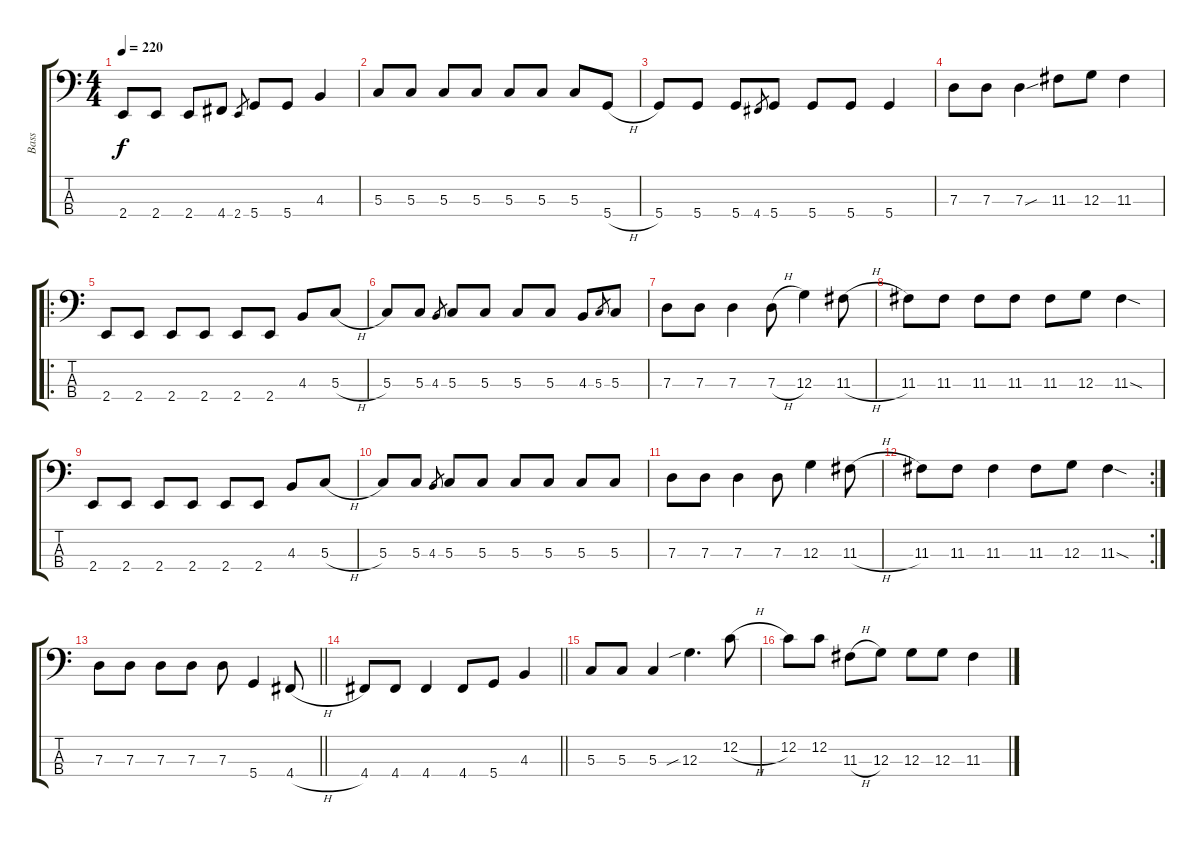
\track ("Bass" "Bass") {instrument electricbasspick}
\staff {score tabs}
\tuning (F2 C2 G1 D1) {hide}
\ts (4 4)
\tempo 220
\clef f4
\ks c
2.4.8{dy f} 2.4.8 2.4.8 4.4.8 2.4.8{gr} 5.4.8 5.4.8 4.3.4 |
5.3.8 5.3.8 5.3.8 5.3.8 5.3.8 5.3.8 5.3.8 5.4{h}.8 |
5.4.8 5.4.8 5.4.8 4.4.8{gr} 5.4.8 5.4.8 5.4.8 5.4.4 |
7.3.8 7.3.8 7.3{sou}.4 11.3.8 12.3.8 11.3.4 |
\ro
2.4.8 2.4.8 2.4.8 2.4.8 2.4.8 2.4.8 4.3.8 5.3{h}.8 |
5.3.8 5.3.8 4.3.8{gr} 5.3.8 5.3.8 5.3.8 5.3.8 4.3.8 5.3.8{gr} 5.3.8 |
7.3.8 7.3.8 7.3.4 7.3{h}.8 12.3.4 11.3{h}.8 |
11.3.8 11.3.8 11.3.8 11.3.8 11.3.8 12.3.8 11.3{sod}.4 |
2.4.8 2.4.8 2.4.8 2.4.8 2.4.8 2.4.8 4.3.8 5.3{h}.8 |
5.3.8 5.3.8 4.3.8{gr} 5.3.8 5.3.8 5.3.8 5.3.8 5.3.8 5.3.8 |
7.3.8 7.3.8 7.3.4 7.3.8 12.3.4 11.3{h}.8 |
\rc 2
11.3.8 11.3.8 11.3.4 11.3.8 12.3.8 11.3{sod}.4 |
\barLineRight lightlight
7.3.8 7.3.8 7.3.8 7.3.8 7.3.8 5.4.4 4.4{h}.8 |
\barLineRight lightlight
4.4.8 4.4.8 4.4.4 4.4.8 5.4.8 4.3.4 |
5.3.8 5.3.8 5.3.4 12.3{sib}.4{d} 12.2{h}.8 |
12.2.8 12.2.8 11.3{h}.8 12.3.8 12.3.8 12.3.8 11.3.4
